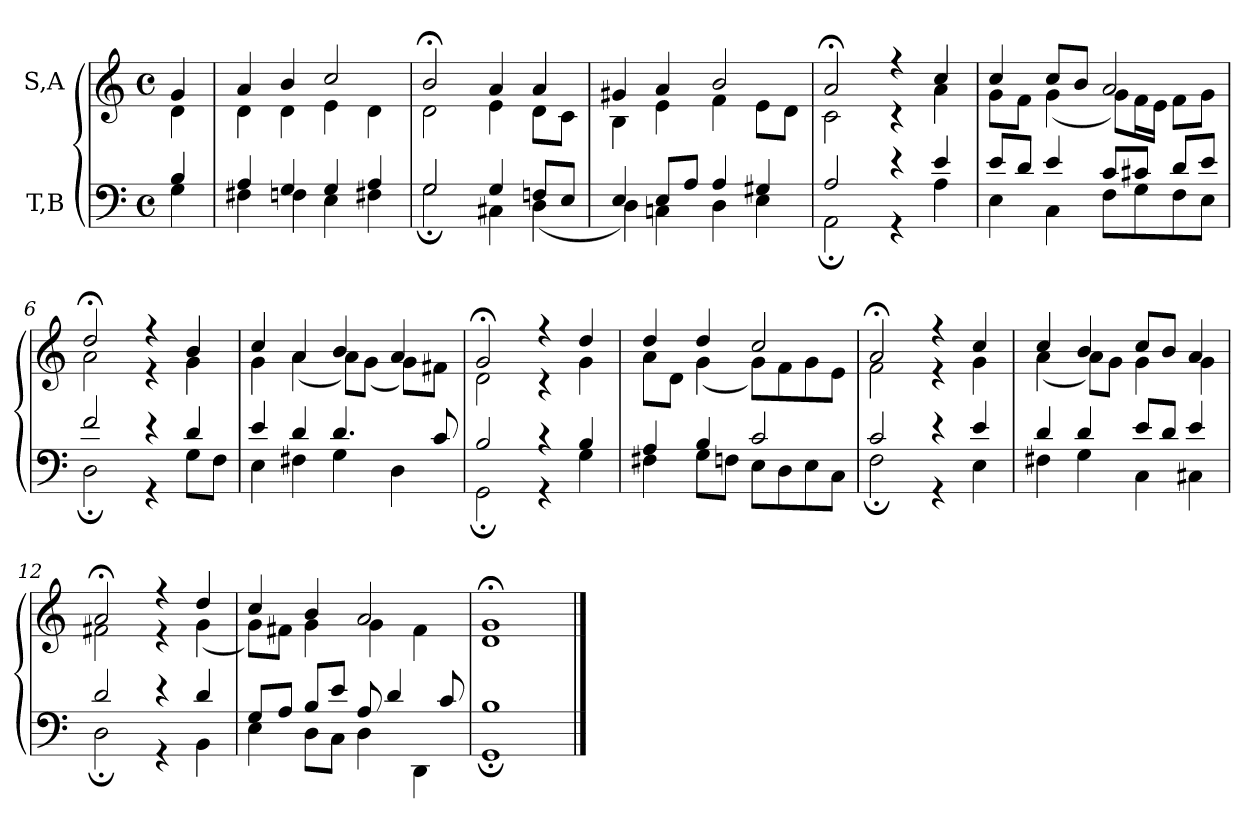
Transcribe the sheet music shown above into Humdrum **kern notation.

**kern	**kern
*part2	*part1
*staff2	*staff1
*I"T,B	*I"S,A
*clefF4	*clefG2
*k[]	*k[]
*M4/4	*M4/4
*met(c)	*met(c)
=	=
*^	*^
4B	4G	4g	4d
=1	=1	=1	=1
4A	4F#X	4a	4d
4G	4Fn	4b	4d
4G	4E	2cc	4e
4A	4F#X	.	4d
=2	=2	=2	=2
2G	2G;	2b;<	2d
4G	4C#X	4a	4e
8FnL	(<4D	4a	8dL
8EJ	.	.	8cJ
=3	=3	=3	=3
4E	4D)	4g#X	4B
8EL	4Cn	4a	4e
8AJ	.	.	.
4A	4D	2b	4f
4G#X	4E	.	8eL
.	.	.	8dJ
=4	=4	=4	=4
2A	2AA;	2a;<	2c
4r	4r	4r	4r
4e	4A	4cc	4a
=5	=5	=5	=5
8eL	4E	4cc	8gL
8dJ	.	.	8fJ
4e	4C	8ccL	(<4g
.	.	8bJ	.
8cL	8FL	2a	8gL)
8c#XJ	8G	.	16fL
.	.	.	16eJJ
8dL	8F	.	8fL
8eJ	8EJ	.	8gJ
=6	=6	=6	=6
2f	2D;	2dd;<	2a
4r	4r	4r	4r
4d	8GL	4b	4g
.	8FJ	.	.
=7	=7	=7	=7
4e	4E	4cc	4g
4d	4F#X	4a	(<4a
4.d	4G	4b	8aL)
.	.	.	(<8gJ
.	4D	4a	8gL)
8c	.	.	8f#XJ
=8	=8	=8	=8
2B	2GG;	2g;<	2d
4r	4r	4r	4r
4B	4G	4dd	4g
=9	=9	=9	=9
4A	4F#X	4dd	8aL
.	.	.	8dJ
4B	8GL	4dd	(<4g
.	8FnJ	.	.
2c	8EL	2cc	8gL)
.	8D	.	8f
.	8E	.	8g
.	8CJ	.	8eJ
=10	=10	=10	=10
2c	2F;	2a;<	2f
4r	4r	4r	4r
4e	4E	4cc	4g
=11	=11	=11	=11
4d	4F#X	4cc	(<4a
4d	4G	4b	8aL)
.	.	.	8gJ
8eL	4C	8ccL	4g
8dJ	.	8bJ	.
4e	4C#X	4a	4g
=12	=12	=12	=12
2d	2D;	2a;<	2f#X
4r	4r	4r	4r
4d	4BB	4dd	(<4g
=13	=13	=13	=13
8GL	4E	4cc	8gL)
8AJ	.	.	8f#XJ
8BL	8DL	4b	4g
8eJ	8CJ	.	.
8A	4D	2a	4g
4d	.	.	.
.	4DD	.	4f#
8c	.	.	.
=14	=14	=14	=14
1B	1GG;	1g;<	1d
*v	*v	*	*
*	*v	*v
==	==
*-	*-
